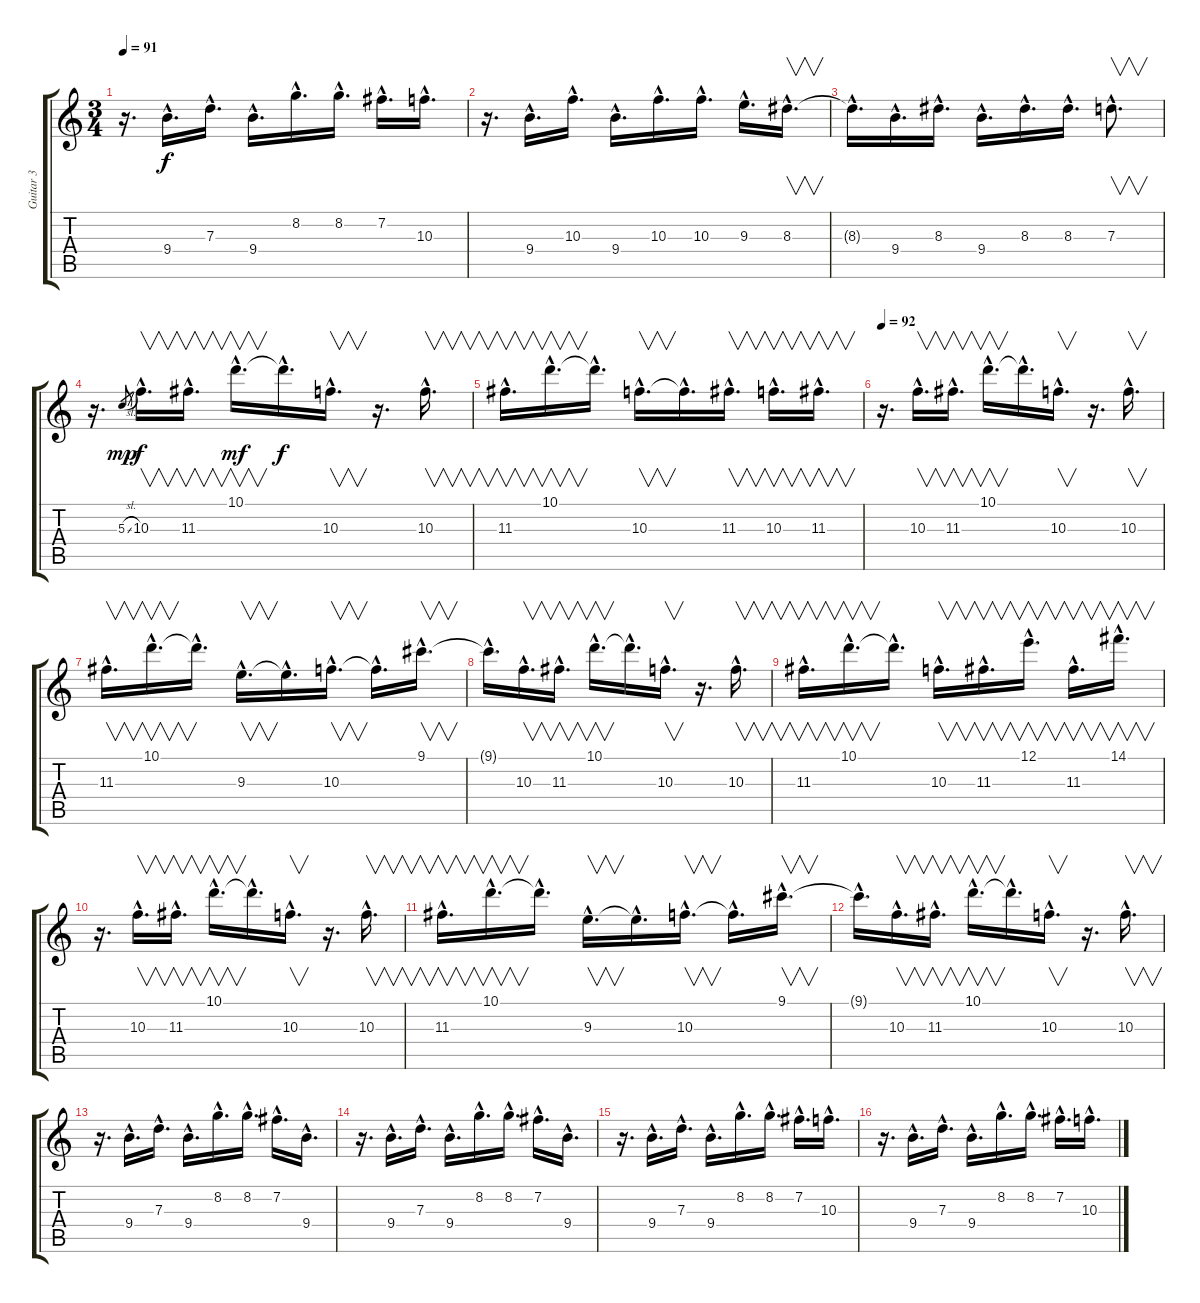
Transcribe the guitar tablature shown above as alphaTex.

\track ("Guitar 3" "Guitar 3") {instrument electricguitarjazz}
\staff {score tabs}
\tuning (E4 B3 G3 D3 A2 E2) {hide}
\ts (3 4)
\tempo 91
\clef g2
\ks c
r.16{d dy f} 9.4{hac}.16{d} 7.3{hac}.16{d} 9.4{hac}.16{d} 8.2{hac}.16{d} 8.2{hac}.16{d} 7.2{hac}.16{d} 10.3{hac}.16{d} |
r.16{d} 9.4{hac}.16{d} 10.3{hac}.16{d} 9.4{hac}.16{d} 10.3{hac}.16{d} 10.3{hac}.16{d} 9.3{hac}.16{d} 8.3{hac}.16{v d} |
8.3{hac t}.16{d} 9.4{hac}.16{d} 8.3{hac}.16{d} 9.4{hac}.16{d} 8.3{hac}.16{d} 8.3{hac}.16{d} 7.3{hac}.8{v d} |
r.16{d} 5.3{sl}.8{gr dy mp} 10.3{hac}.16{v d dy f} 11.3{hac}.16{v d} 10.1{hac}.16{v d dy mf} 10.1{hac t}.16{d dy f} 10.3{hac}.16{v d} r.16{d} 10.3{hac}.16{v d} |
11.3{hac}.16{v d} 10.1{hac}.16{v d} 10.1{hac t}.16{d} 10.3{hac}.16{v d} 10.3{hac t}.16{d} 11.3{hac}.16{v d} 10.3{hac}.16{v d} 11.3{hac}.16{v d} |
\tempo 92
r.16{d} 10.3{hac}.16{v d volume 7} 11.3{hac}.16{v d} 10.1{hac}.16{v d} 10.1{hac t}.16{d} 10.3{hac}.16{v d} r.16{d} 10.3{hac}.16{v d} |
11.3{hac}.16{v d} 10.1{hac}.16{v d} 10.1{hac t}.16{d} 9.3{hac}.16{v d} 9.3{hac t}.16{d} 10.3{hac}.16{v d} 10.3{hac t}.16{d} 9.1{hac}.16{v d} |
9.1{hac t}.16{d} 10.3{hac}.16{v d} 11.3{hac}.16{v d} 10.1{hac}.16{v d} 10.1{hac t}.16{d} 10.3{hac}.16{v d} r.16{d} 10.3{hac}.16{v d} |
11.3{hac}.16{v d} 10.1{hac}.16{v d} 10.1{hac t}.16{d} 10.3{hac}.16{v d} 11.3{hac}.16{v d} 12.1{hac}.16{v d} 11.3{hac}.16{v d} 14.1{hac}.16{v d} |
r.16{d} 10.3{hac}.16{v d} 11.3{hac}.16{v d} 10.1{hac}.16{v d} 10.1{hac t}.16{d} 10.3{hac}.16{v d} r.16{d} 10.3{hac}.16{v d} |
11.3{hac}.16{v d} 10.1{hac}.16{v d} 10.1{hac t}.16{d} 9.3{hac}.16{v d} 9.3{hac t}.16{d} 10.3{hac}.16{v d} 10.3{hac t}.16{d} 9.1{hac}.16{v d} |
9.1{hac t}.16{d} 10.3{hac}.16{v d} 11.3{hac}.16{v d} 10.1{hac}.16{v d} 10.1{hac t}.16{d} 10.3{hac}.16{v d} r.16{d} 10.3{hac}.16{v d} |
r.16{d} 9.4{hac}.16{d} 7.3{hac}.16{d} 9.4{hac}.16{d} 8.2{hac}.16{d} 8.2{hac}.16{d} 7.2{hac}.16{d} 9.4{hac}.16{d} |
r.16{d} 9.4{hac}.16{d} 7.3{hac}.16{d} 9.4{hac}.16{d} 8.2{hac}.16{d} 8.2{hac}.16{d} 7.2{hac}.16{d} 9.4{hac}.16{d} |
r.16{d} 9.4{hac}.16{d} 7.3{hac}.16{d} 9.4{hac}.16{d} 8.2{hac}.16{d} 8.2{hac}.16{d} 7.2{hac}.16{d} 10.3{hac}.16{d} |
r.16{d} 9.4{hac}.16{d} 7.3{hac}.16{d} 9.4{hac}.16{d} 8.2{hac}.16{d} 8.2{hac}.16{d} 7.2{hac}.16{d} 10.3{hac}.16{d}
